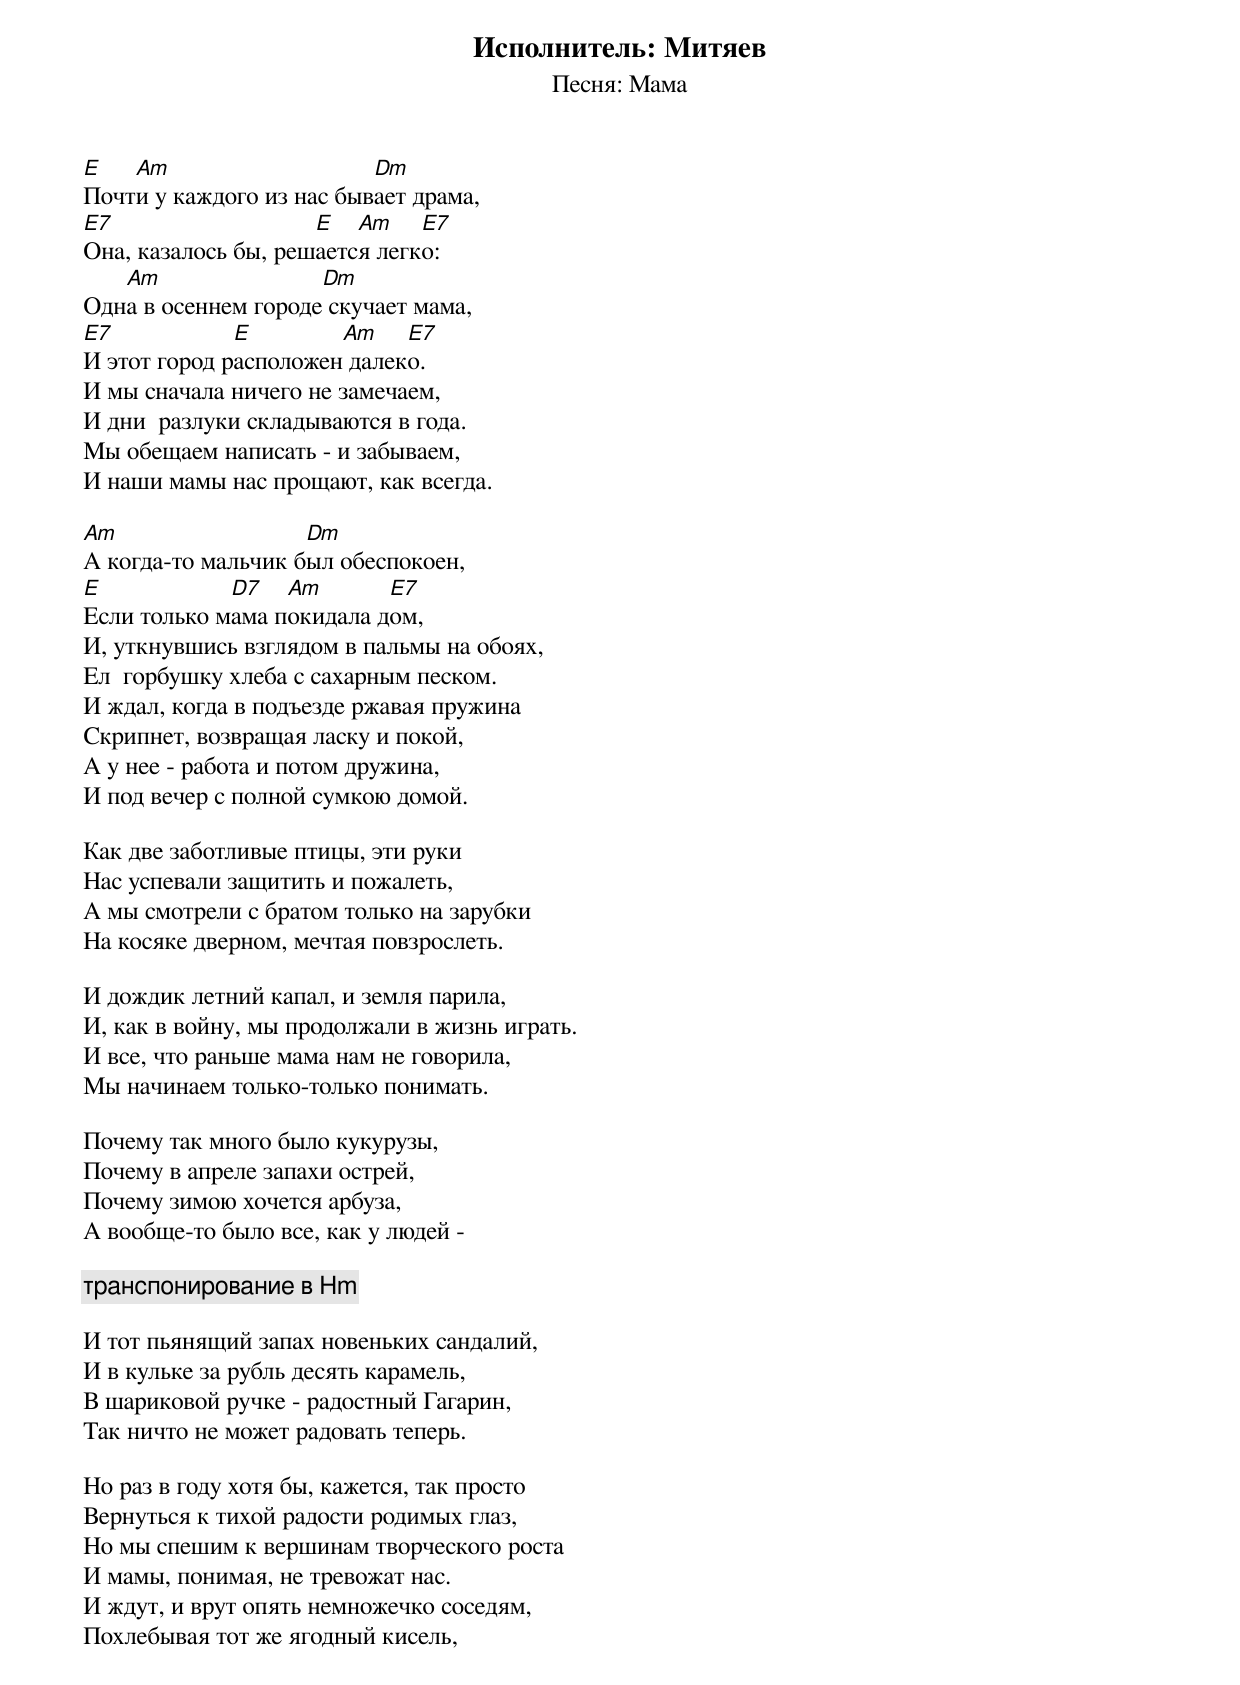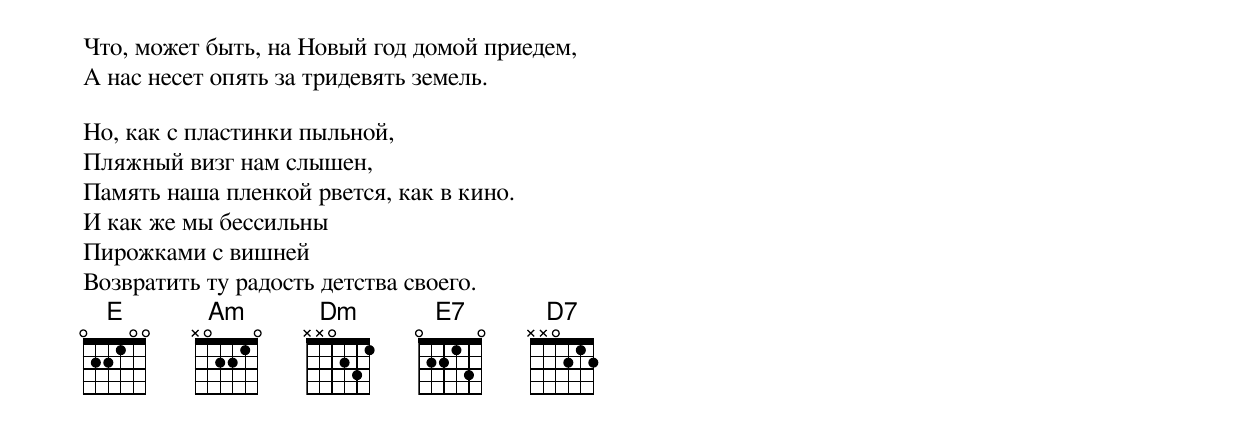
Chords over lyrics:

Исполнитель: Митяев
Песня: Мама

E   Am                    Dm
Почти у каждого из нас бывает драма,
E7                   E   Am    E7
Она, казалось бы, решается легко:
   Am                Dm
Одна в осеннем городе скучает мама,
E7            E        Am    E7
И этот город расположен далеко.
И мы сначала ничего не замечаем,
И дни  разлуки складываются в года.
Мы обещаем написать - и забываем,
И наши мамы нас прощают, как всегда.

Am                  Dm
А когда-то мальчик был обеспокоен,
E            D7   Am       E7
Если только мама покидала дом,
И, уткнувшись взглядом в пальмы на обоях,
Ел  горбушку хлеба с сахарным песком.
И ждал, когда в подъезде ржавая пружина
Скрипнет, возвращая ласку и покой,
А у нее - работа и потом дружина,
И под вечер с полной сумкою домой.

Как две заботливые птицы, эти руки
Нас успевали защитить и пожалеть,
А мы смотрели с братом только на зарубки
На косяке дверном, мечтая повзрослеть.

И дождик летний капал, и земля парила,
И, как в войну, мы продолжали в жизнь играть.
И все, что раньше мама нам не говорила,
Мы начинаем только-только понимать.

Почему так много было кукурузы,
Почему в апреле запахи острей,
Почему зимою хочется арбуза,
А вообще-то было все, как у людей -

[транспонирование в Hm]

И тот пьянящий запах новеньких сандалий,
И в кульке за рубль десять карамель,
В шариковой ручке - радостный Гагарин,
Так ничто не может радовать теперь.

Но раз в году хотя бы, кажется, так просто
Вернуться к тихой радости родимых глаз,
Но мы спешим к вершинам творческого роста
И мамы, понимая, не тревожат нас.
И ждут, и врут опять немножечко соседям,
Похлебывая тот же ягодный кисель,
Что, может быть, на Новый год домой приедем,
А нас несет опять за тридевять земель.

Но, как с пластинки пыльной,
Пляжный визг нам слышен,
Память наша пленкой рвется, как в кино.
И как же мы бессильны
Пирожками с вишней
Возвратить ту радость детства своего.
